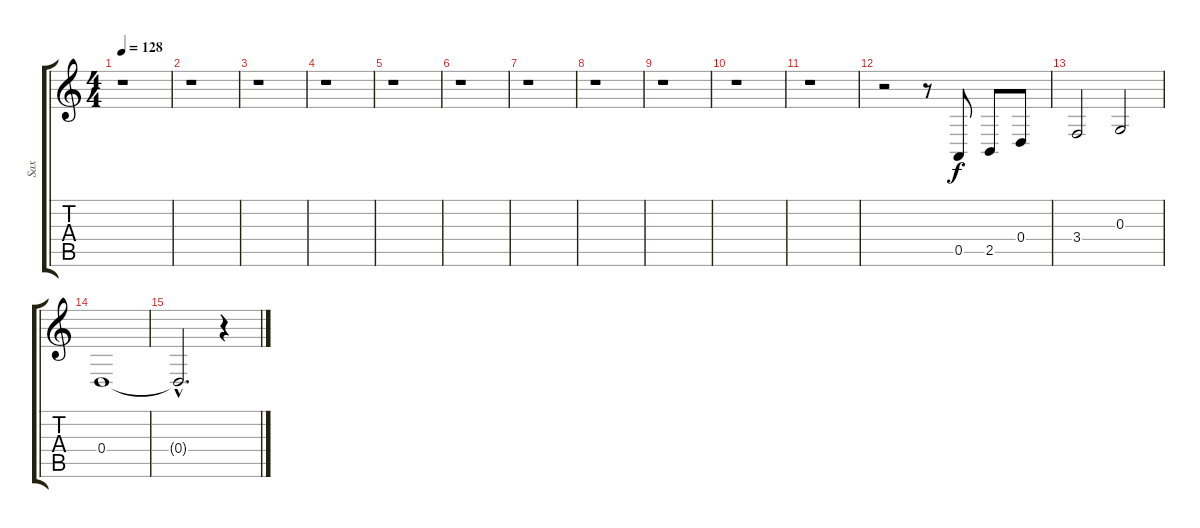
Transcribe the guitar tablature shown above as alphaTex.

\track ("Sax" "Sax") {instrument baritonesax}
\staff {score tabs}
\tuning (E4 B3 G3 D3 A2 E2) {hide}
\ts (4 4)
\tempo 128
\clef g2
\ks c
r.1{dy f} |
r.1 |
r.1 |
r.1 |
r.1 |
r.1 |
r.1 |
r.1 |
r.1 |
r.1 |
r.1 |
r.2 r.8 0.5.8 2.5.8 0.4.8 |
3.4.2 0.3.2 |
0.4.1 |
0.4{hac t}.2{d} r.4
